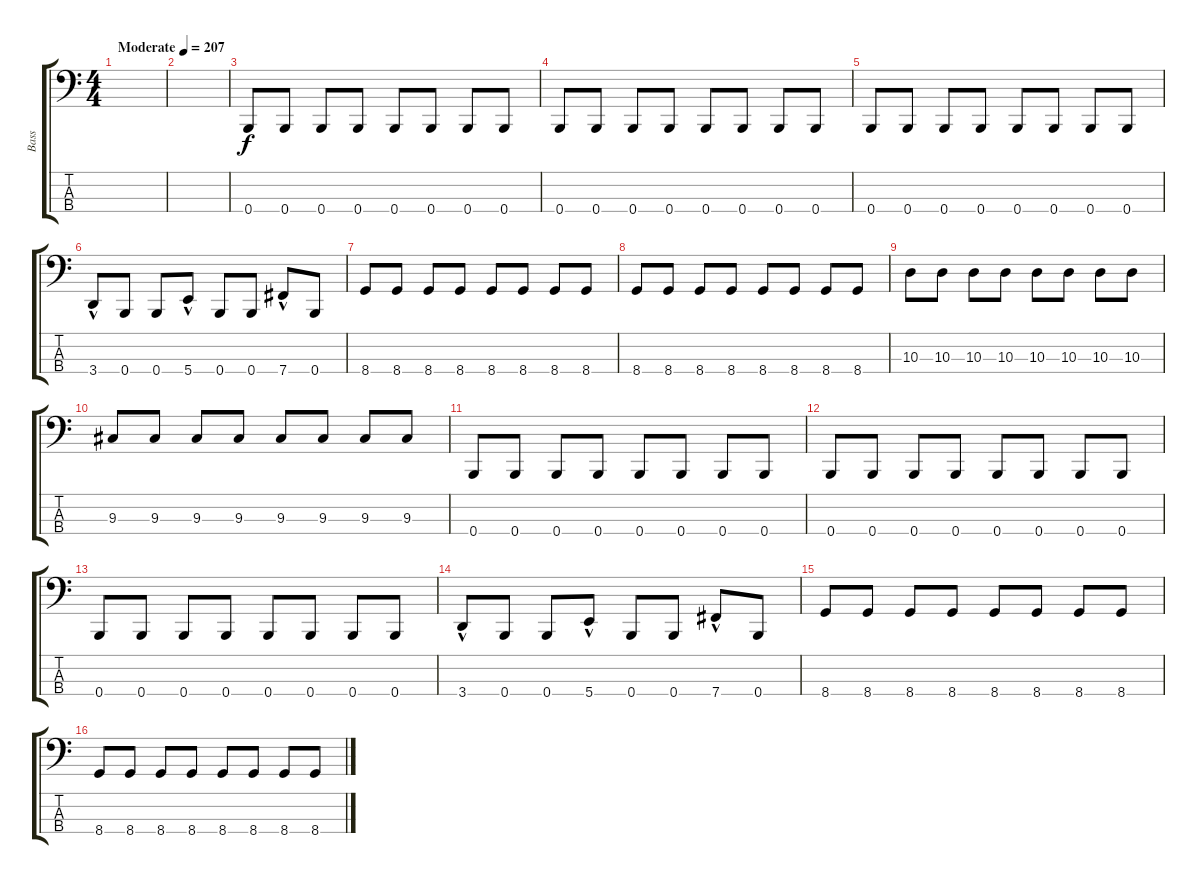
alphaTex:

\track ("Bass" "Bass") {instrument electricbassfinger}
\staff {score tabs}
\tuning (D2 A1 E1 B0) {hide}
\ts (4 4)
\tempo (207 "Moderate")
\clef f4
\ks c
|
|
0.4.8 0.4.8 0.4.8 0.4.8 0.4.8 0.4.8 0.4.8 0.4.8 |
0.4.8 0.4.8 0.4.8 0.4.8 0.4.8 0.4.8 0.4.8 0.4.8 |
0.4.8 0.4.8 0.4.8 0.4.8 0.4.8 0.4.8 0.4.8 0.4.8 |
3.4{hac}.8 0.4.8 0.4.8 5.4{hac}.8 0.4.8 0.4.8 7.4{hac}.8 0.4.8 |
8.4.8 8.4.8 8.4.8 8.4.8 8.4.8 8.4.8 8.4.8 8.4.8 |
8.4.8 8.4.8 8.4.8 8.4.8 8.4.8 8.4.8 8.4.8 8.4.8 |
10.3.8 10.3.8 10.3.8 10.3.8 10.3.8 10.3.8 10.3.8 10.3.8 |
9.3.8 9.3.8 9.3.8 9.3.8 9.3.8 9.3.8 9.3.8 9.3.8 |
0.4.8 0.4.8 0.4.8 0.4.8 0.4.8 0.4.8 0.4.8 0.4.8 |
0.4.8 0.4.8 0.4.8 0.4.8 0.4.8 0.4.8 0.4.8 0.4.8 |
0.4.8 0.4.8 0.4.8 0.4.8 0.4.8 0.4.8 0.4.8 0.4.8 |
3.4{hac}.8 0.4.8 0.4.8 5.4{hac}.8 0.4.8 0.4.8 7.4{hac}.8 0.4.8 |
8.4.8 8.4.8 8.4.8 8.4.8 8.4.8 8.4.8 8.4.8 8.4.8 |
8.4.8 8.4.8 8.4.8 8.4.8 8.4.8 8.4.8 8.4.8 8.4.8
